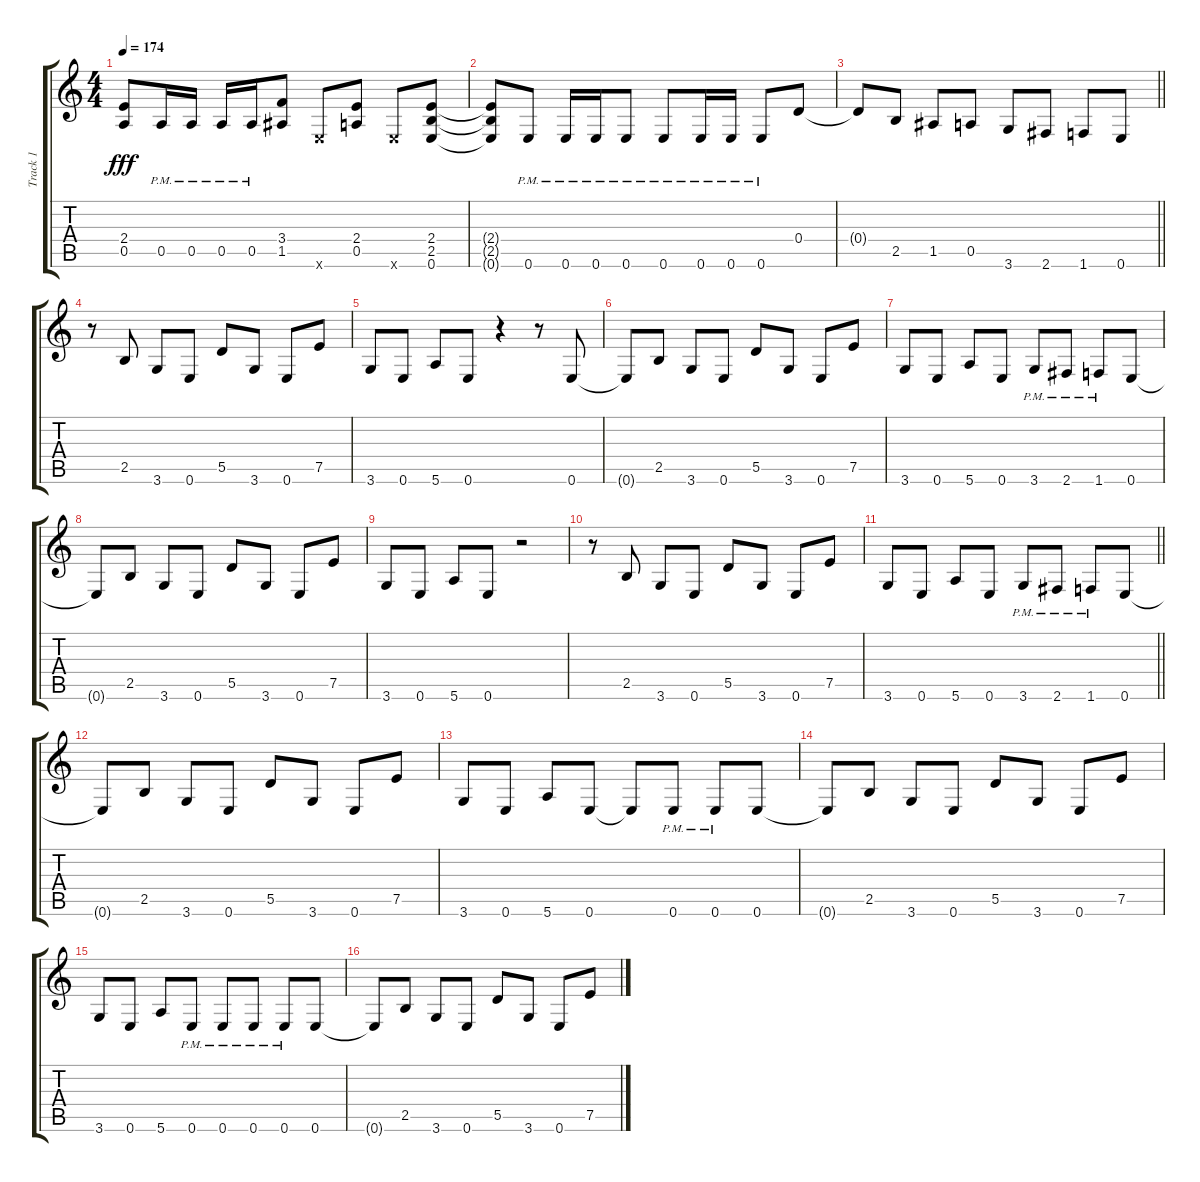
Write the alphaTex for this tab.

\track ("Track 1" "Track 1") {instrument distortionguitar}
\staff {score tabs}
\tuning (E4 B3 G3 D3 A2 E2) {hide}
\ts (4 4)
\tempo 174
\clef g2
\ks c
(2.4{t} 0.5{t}).8{dy fff} 0.5{pm}.16 0.5{pm}.16 0.5{pm}.16 0.5{pm}.16 (3.4 1.5).8 0.6{x}.8 (2.4 0.5).8 0.6{x}.8 (2.4 2.5 0.6).8 |
(2.4{t} 2.5{t} 0.6{t}).8 0.6{pm}.8 0.6{pm}.16 0.6{pm}.16 0.6{pm}.8 0.6{pm}.8 0.6{pm}.16 0.6{pm}.16 0.6{pm}.8 0.4.8 |
\barLineRight lightlight
0.4{t}.8 2.5.8 1.5.8 0.5.8 3.6.8 2.6.8 1.6.8 0.6.8 |
r.8 2.5.8 3.6.8 0.6.8 5.5.8 3.6.8 0.6.8 7.5.8 |
3.6.8 0.6.8 5.6.8 0.6.8 r.4 r.8 0.6.8 |
0.6{t}.8 2.5.8 3.6.8 0.6.8 5.5.8 3.6.8 0.6.8 7.5.8 |
3.6.8 0.6.8 5.6.8 0.6.8 3.6{pm}.8 2.6{pm}.8 1.6{pm}.8 0.6.8 |
0.6{t}.8 2.5.8 3.6.8 0.6.8 5.5.8 3.6.8 0.6.8 7.5.8 |
3.6.8 0.6.8 5.6.8 0.6.8 r.2 |
r.8 2.5.8 3.6.8 0.6.8 5.5.8 3.6.8 0.6.8 7.5.8 |
\barLineRight lightlight
3.6.8 0.6.8 5.6.8 0.6.8 3.6{pm}.8 2.6{pm}.8 1.6{pm}.8 0.6.8 |
0.6{t}.8 2.5.8 3.6.8 0.6.8 5.5.8 3.6.8 0.6.8 7.5.8 |
3.6.8 0.6.8 5.6.8 0.6.8 0.6{t}.8 0.6{pm}.8 0.6{pm}.8 0.6.8 |
0.6{t}.8 2.5.8 3.6.8 0.6.8 5.5.8 3.6.8 0.6.8 7.5.8 |
3.6.8 0.6.8 5.6.8 0.6{pm}.8 0.6{pm}.8 0.6{pm}.8 0.6{pm}.8 0.6.8 |
0.6{t}.8 2.5.8 3.6.8 0.6.8 5.5.8 3.6.8 0.6.8 7.5.8
